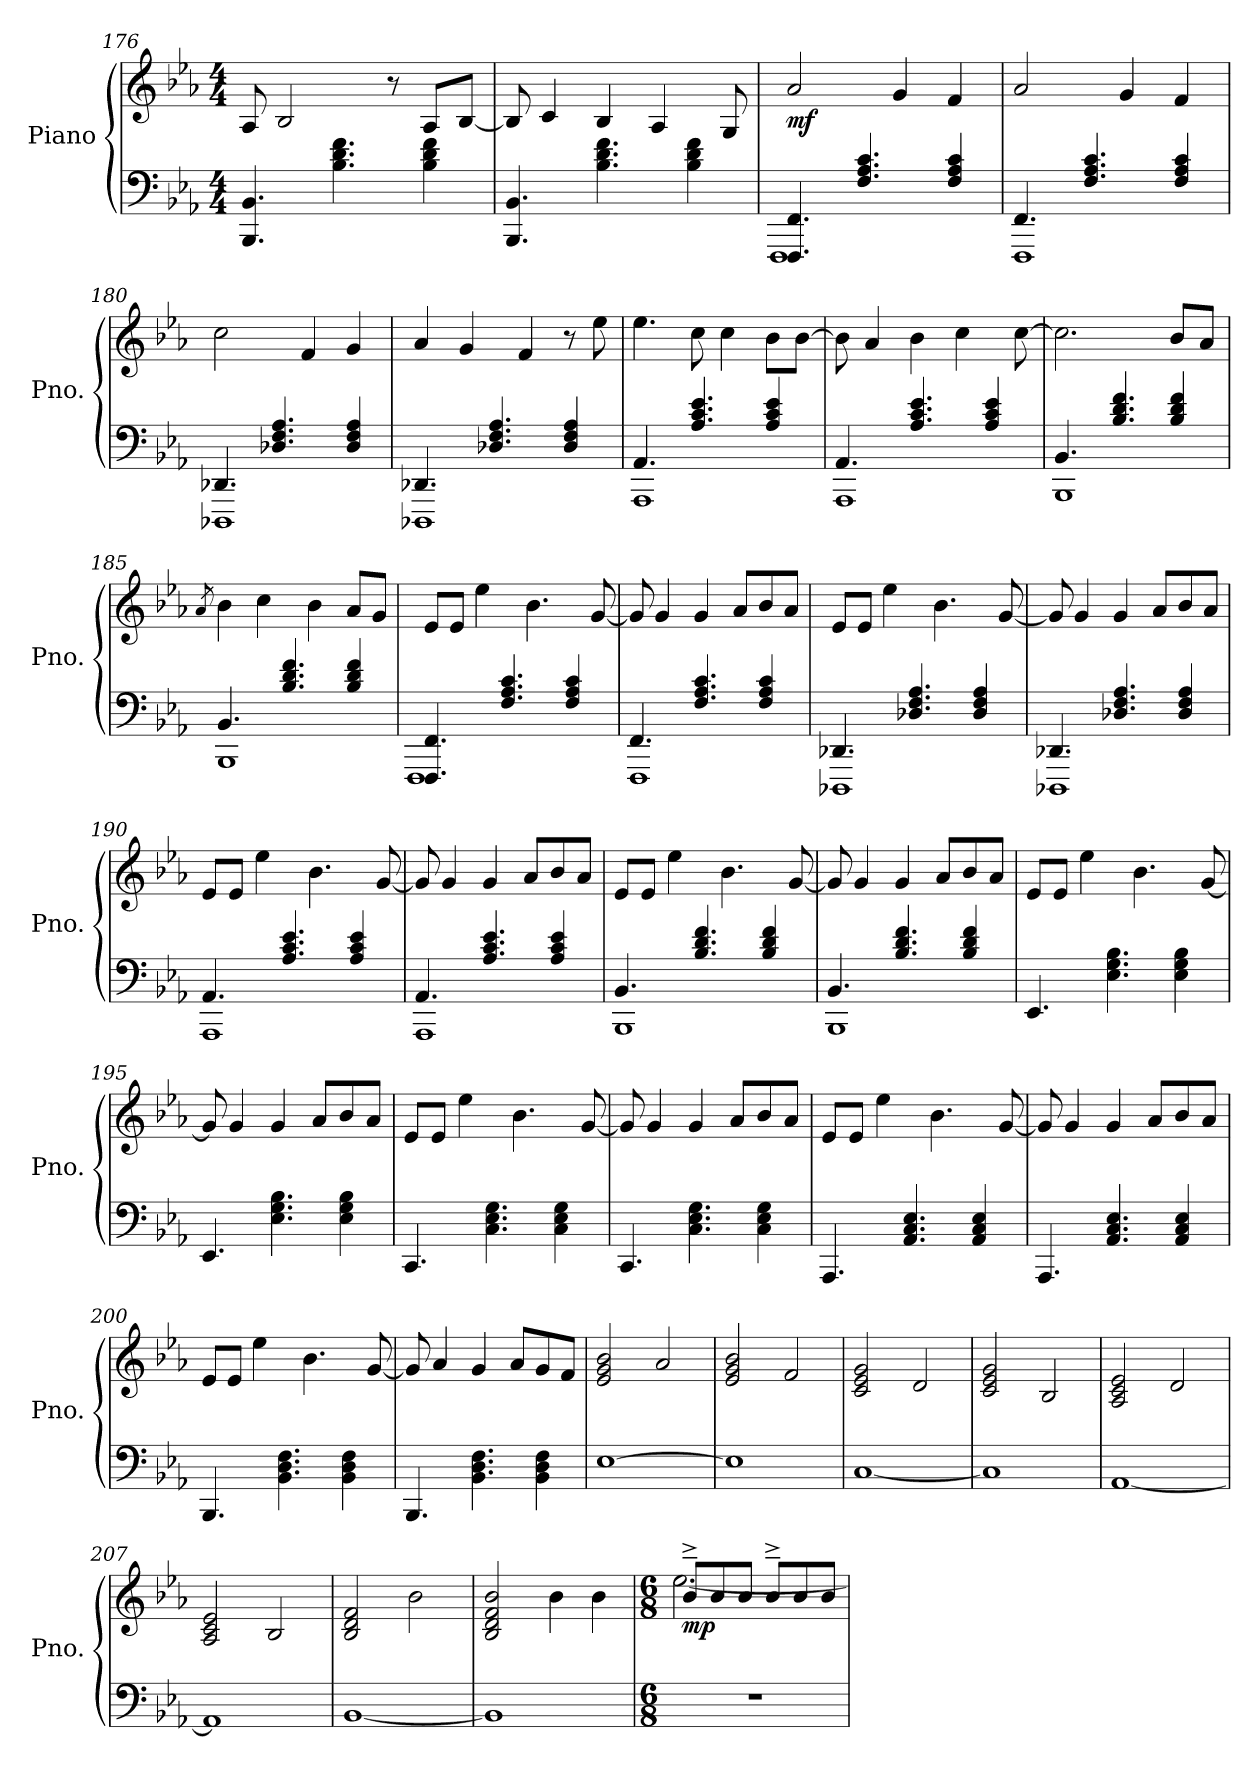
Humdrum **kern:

**kern	**kern	**dynam
*part1	*part1	*part1
*staff2	*staff1	*staff1/2
*I"Piano	*	*
*I'Pno.	*	*
!!LO:LB:g=z
*clefF4	*clefG2	*
*k[b-e-a-]	*k[b-e-a-]	*
*M4/4	*M4/4	*
=176	=176	=176
4.BBB-/ 4.BB-/	8A-/	.
.	2B-/	.
4.B-\ 4.d\ 4.f\	.	.
.	8r	.
4B-\ 4d\ 4f\	8A-/L	.
.	[8B-/J	.
=177	=177	=177
4.BBB-/ 4.BB-/	8B-/]	.
.	4c/	.
4.B-\ 4.d\ 4.f\	4B-/	.
.	4A-/	.
4B-\ 4d\ 4f\	.	.
.	8G/	.
=178	=178	=178
*^	*	*
!	!	!	!LO:DY:b
4.FFF/ 4.FF/	1FFF	2a-/	mf
4.F/ 4.A-/ 4.c/	.	.	.
.	.	4g/	.
4F/ 4A-/ 4c/	.	4f/	.
=179	=179	=179	=179
4.FF/	1FFF	2a-/	.
4.F/ 4.A-/ 4.c/	.	.	.
.	.	4g/	.
4F/ 4A-/ 4c/	.	4f/	.
=180	=180	=180	=180
4.DD-X/	1DDD-X	2cc\	.
4.D-X/ 4.F/ 4.A-/	.	.	.
.	.	4f/	.
4D-/ 4F/ 4A-/	.	4g/	.
=181	=181	=181	=181
4.DD-X/	1DDD-X	4a-/	.
.	.	4g/	.
4.D-X/ 4.F/ 4.A-/	.	.	.
.	.	4f/	.
4D-/ 4F/ 4A-/	.	8r	.
.	.	8ee-\	.
!!LO:LB:g=z
=182	=182	=182	=182
4.AA-/	1AAA-	4.ee-\	.
4.A-/ 4.c/ 4.e-/	.	8cc\	.
.	.	4cc\	.
4A-/ 4c/ 4e-/	.	8b-\L	.
.	.	[8b-\J	.
=183	=183	=183	=183
4.AA-/	1AAA-	8b-\]	.
.	.	4a-/	.
4.A-/ 4.c/ 4.e-/	.	4b-\	.
.	.	4cc\	.
4A-/ 4c/ 4e-/	.	.	.
.	.	[8cc\	.
=184	=184	=184	=184
4.BB-/	1BBB-	2.cc\]	.
4.B-/ 4.d/ 4.f/	.	.	.
4B-/ 4d/ 4f/	.	8b-/L	.
.	.	8a-/J	.
=185	=185	=185	=185
.	.	8qa-/	.
4.BB-/	1BBB-	4b-\	.
.	.	4cc\	.
4.B-/ 4.d/ 4.f/	.	.	.
.	.	4b-\	.
4B-/ 4d/ 4f/	.	8a-/L	.
.	.	8g/J	.
=186	=186	=186	=186
4.FFF/ 4.FF/	1FFF	8e-/L	.
.	.	8e-/J	.
.	.	4ee-\	.
4.F/ 4.A-/ 4.c/	.	.	.
.	.	4.b-\	.
4F/ 4A-/ 4c/	.	.	.
.	.	[8g/	.
=187	=187	=187	=187
4.FF/	1FFF	8g/]	.
.	.	4g/	.
4.F/ 4.A-/ 4.c/	.	4g/	.
.	.	8a-/L	.
4F/ 4A-/ 4c/	.	8b-/	.
.	.	8a-/J	.
!!LO:LB:g=z
=188	=188	=188	=188
4.DD-X/	1DDD-X	8e-/L	.
.	.	8e-/J	.
.	.	4ee-\	.
4.D-X/ 4.F/ 4.A-/	.	.	.
.	.	4.b-\	.
4D-/ 4F/ 4A-/	.	.	.
.	.	[8g/	.
=189	=189	=189	=189
4.DD-X/	1DDD-X	8g/]	.
.	.	4g/	.
4.D-X/ 4.F/ 4.A-/	.	4g/	.
.	.	8a-/L	.
4D-/ 4F/ 4A-/	.	8b-/	.
.	.	8a-/J	.
=190	=190	=190	=190
4.AA-/	1AAA-	8e-/L	.
.	.	8e-/J	.
.	.	4ee-\	.
4.A-/ 4.c/ 4.e-/	.	.	.
.	.	4.b-\	.
4A-/ 4c/ 4e-/	.	.	.
.	.	[8g/	.
=191	=191	=191	=191
4.AA-/	1AAA-	8g/]	.
.	.	4g/	.
4.A-/ 4.c/ 4.e-/	.	4g/	.
.	.	8a-/L	.
4A-/ 4c/ 4e-/	.	8b-/	.
.	.	8a-/J	.
=192	=192	=192	=192
4.BB-/	1BBB-	8e-/L	.
.	.	8e-/J	.
.	.	4ee-\	.
4.B-/ 4.d/ 4.f/	.	.	.
.	.	4.b-\	.
4B-/ 4d/ 4f/	.	.	.
.	.	[8g/	.
=193	=193	=193	=193
4.BB-/	1BBB-	8g/]	.
.	.	4g/	.
4.B-/ 4.d/ 4.f/	.	4g/	.
.	.	8a-/L	.
4B-/ 4d/ 4f/	.	8b-/	.
.	.	8a-/J	.
*v	*v	*	*
!!LO:LB:g=z
=194	=194	=194
4.EE-/	8e-/L	.
.	8e-/J	.
.	4ee-\	.
4.E-\ 4.G\ 4.B-\	.	.
.	4.b-\	.
4E-\ 4G\ 4B-\	.	.
.	[8g/	.
=195	=195	=195
4.EE-/	8g/]	.
.	4g/	.
4.E-\ 4.G\ 4.B-\	4g/	.
.	8a-/L	.
4E-\ 4G\ 4B-\	8b-/	.
.	8a-/J	.
=196	=196	=196
4.CC/	8e-/L	.
.	8e-/J	.
.	4ee-\	.
4.C\ 4.E-\ 4.G\	.	.
.	4.b-\	.
4C\ 4E-\ 4G\	.	.
.	[8g/	.
=197	=197	=197
4.CC/	8g/]	.
.	4g/	.
4.C\ 4.E-\ 4.G\	4g/	.
.	8a-/L	.
4C\ 4E-\ 4G\	8b-/	.
.	8a-/J	.
=198	=198	=198
4.AAA-/	8e-/L	.
.	8e-/J	.
.	4ee-\	.
4.AA-/ 4.C/ 4.E-/	.	.
.	4.b-\	.
4AA-/ 4C/ 4E-/	.	.
.	[8g/	.
=199	=199	=199
4.AAA-/	8g/]	.
.	4g/	.
4.AA-/ 4.C/ 4.E-/	4g/	.
.	8a-/L	.
4AA-/ 4C/ 4E-/	8b-/	.
.	8a-/J	.
!!LO:PB:g=z
=200	=200	=200
4.BBB-/	8e-/L	.
.	8e-/J	.
.	4ee-\	.
4.BB-\ 4.D\ 4.F\	.	.
.	4.b-\	.
4BB-\ 4D\ 4F\	.	.
.	[8g/	.
=201	=201	=201
4.BBB-/	8g/]	.
.	4a-/	.
4.BB-\ 4.D\ 4.F\	4g/	.
.	8a-/L	.
4BB-\ 4D\ 4F\	8g/	.
.	8f/J	.
=202	=202	=202
[1E-	2e-/ 2g/ 2b-/	.
.	2a-/	.
=203	=203	=203
1E-]	2e-/ 2g/ 2b-/	.
.	2f/	.
=204	=204	=204
[1C	2c/ 2e-/ 2g/	.
.	2d/	.
=205	=205	=205
1C]	2c/ 2e-/ 2g/	.
.	2B-/	.
=206	=206	=206
[1AA-	2A-/ 2c/ 2e-/	.
.	2d/	.
=207	=207	=207
1AA-]	2A-/ 2c/ 2e-/	.
.	2B-/	.
=208	=208	=208
[1BB-	2B-/ 2d/ 2f/	.
.	2b-\	.
=209	=209	=209
1BB-]	2B-/ 2d/ 2f/ 2b-/	.
.	4b-\	.
.	4b-\	.
!!LO:LB:g=z
=210	=210	=210
*M6/8	*M6/8	*
*	*MM110	*
*	*^	*
!	!	!	!LO:DY:b
2.r	8b-~^/L	[2.ee-\	mp
.	8b-/	.	.
.	8b-/J	.	.
.	8b-~^/L	.	.
.	8b-/	.	.
.	8b-/J	.	.
*	*v	*v	*
=	=	=
*-	*-	*-
